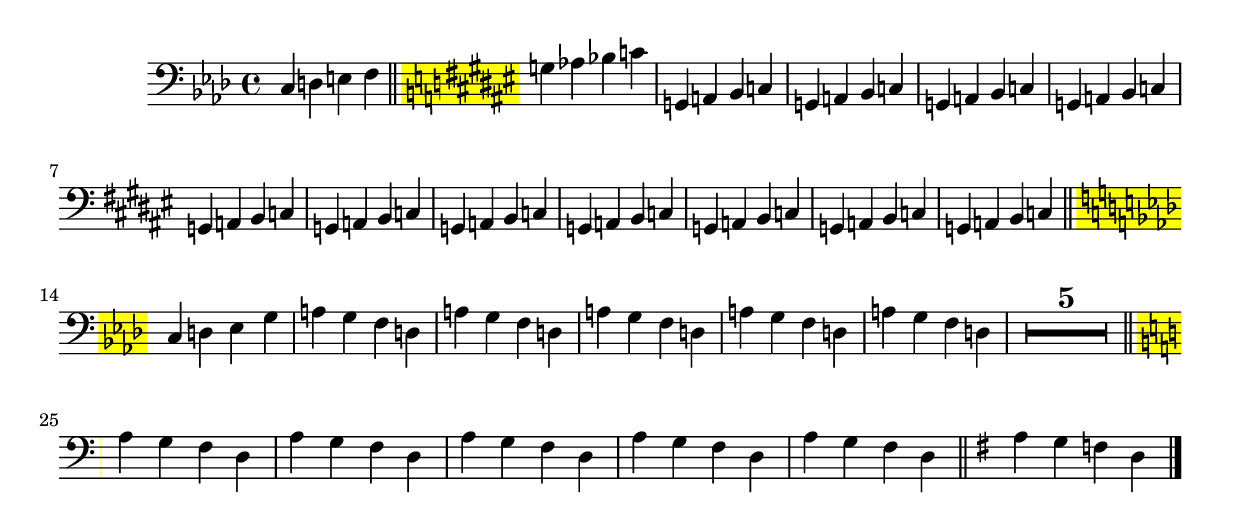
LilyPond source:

\version "2.19.18"
\language "english"

#(define (alist-equal? l r)
   (cond 
		 ;; Both items are null - this is equal
		 ((and (null? l) (null? r)) #t)
		 ;; Left is null and right isn't is not equal
		 ((and (null? l) (not (null? r))) #f)
		 ;; Left is not null and right is is not equal
		 ((and (not (null? l)) (null? r)) #f)
		 ;; Check for equality of the items
         ((not (equal? (car l) (car r))) #f)
		 ;; Recurse to the next item
         (else (alist-equal? (cdr l) (cdr r)))))

#(define lastKey '())

key-highlight-engraver =
#(lambda (context)
	(let ((key-signature-props '())
		  (grobType '()))

		;; This function will only work on a single block per file - if you have multiple blocks, you'd need to reset the lastKey variable
		`((acknowledgers
				(key-signature-interface
					. ,(lambda (engraver grob source-engraver)

						;; Determine what type of object is being processed
						(set! grobType (cdr (assoc 'name (ly:grob-property grob 'meta))))
												
						;; If the current key or cancel isn't set, then set it
						;; This should convieniently skip the initial key signature
						(if (null? lastKey) (set! lastKey (alist-copy (ly:grob-property grob 'alteration-alist))))

						;; Only highlight if this is a new key signature or a cancellation (by definition, all cancellations are new)
						(if 
							(or
								(and
									(string=? (symbol->string grobType) "KeySignature")
									(not (alist-equal? lastKey (ly:grob-property grob 'alteration-alist))))
								(string=? (symbol->string grobType) "KeyCancellation"))
							(begin
								
								;; Copy the new version of the alist for future comparisons
								(if (string=? (symbol->string grobType) "KeySignature") (set! lastKey (alist-copy (ly:grob-property grob 'alteration-alist))))

								;; Grab all of the data necessary
								(let* ((keysig (ly:key-signature-interface::print grob));; The existing print object
						               (staff-space (ly:staff-symbol-staff-space grob))	;; The current staff spacing
									   (X-ext (ly:stencil-extent keysig X))				;; The X extent of the grob
									   (Y-ext (ly:stencil-extent keysig Y)))			;; The Y extent of the grob
							        
									;; Pad the extents just a bit to make it look more like a highlighter
									(set! X-ext (cons (- (car X-ext) 0.5) (+ (cdr X-ext) 0.5)))
									(set! Y-ext (cons (* -2 staff-space) (* 2 staff-space)))
									
									;; Set all the properties
									(set! (ly:grob-property grob 'layer) -10)
									(set! (ly:grob-property grob 'stencil)
										(ly:stencil-add
											(ly:make-stencil (list 'color (x11-color 'yellow)
												(ly:stencil-expr (ly:round-filled-box X-ext Y-ext 0)) X-ext Y-ext)) keysig))
								) 
							) 
						) 
					) 
				) 
			) 
		) 
	) 
) 

\layout
{
	\context
	{
		\Staff
		\consists #key-highlight-engraver
	}
}

\new Staff
{
	\compressFullBarRests
	\override MultiMeasureRest.expand-limit = #2

	\clef bass
	\key af \major

	c4 d e f |
	\bar "||"

	\key fs \major
	g af bf c' |

	\repeat unfold 10 { g, a, b, c } |
	g, a, b, c |
	\bar "||"

	\break

	\key af \major
	c4 d ef g |
	\repeat unfold 5 { a g f d }
	R1*4/4*5 |
	\bar "||"
	\break

	\key c \major
	\repeat unfold 5 { a4 g f d }
	\bar "||"
	\key g \major
	a4 g f d |
	\bar "|."
}